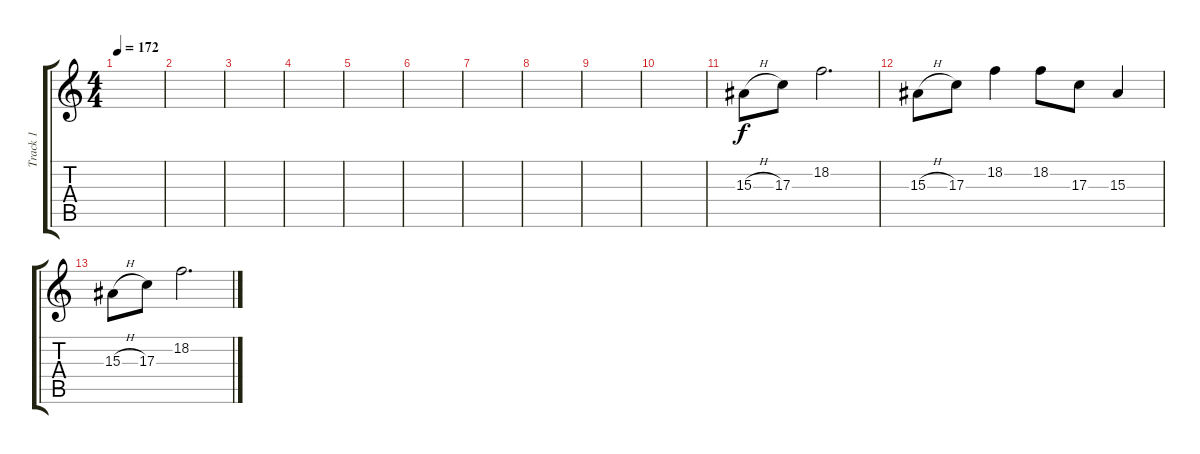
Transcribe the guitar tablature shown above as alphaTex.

\track ("Track 1" "Track 1") {instrument pad3polysynth}
\staff {score tabs}
\tuning (E4 B3 G3 D3 A2 D2) {hide}
\ts (4 4)
\tempo 172
\clef g2
\ks c
|
|
|
|
|
|
|
|
|
|
15.3{h}.8 17.3.8 18.2.2{d} |
15.3{h}.8 17.3.8 18.2.4 18.2.8 17.3.8 15.3.4 |
15.3{h}.8 17.3.8 18.2.2{d}
